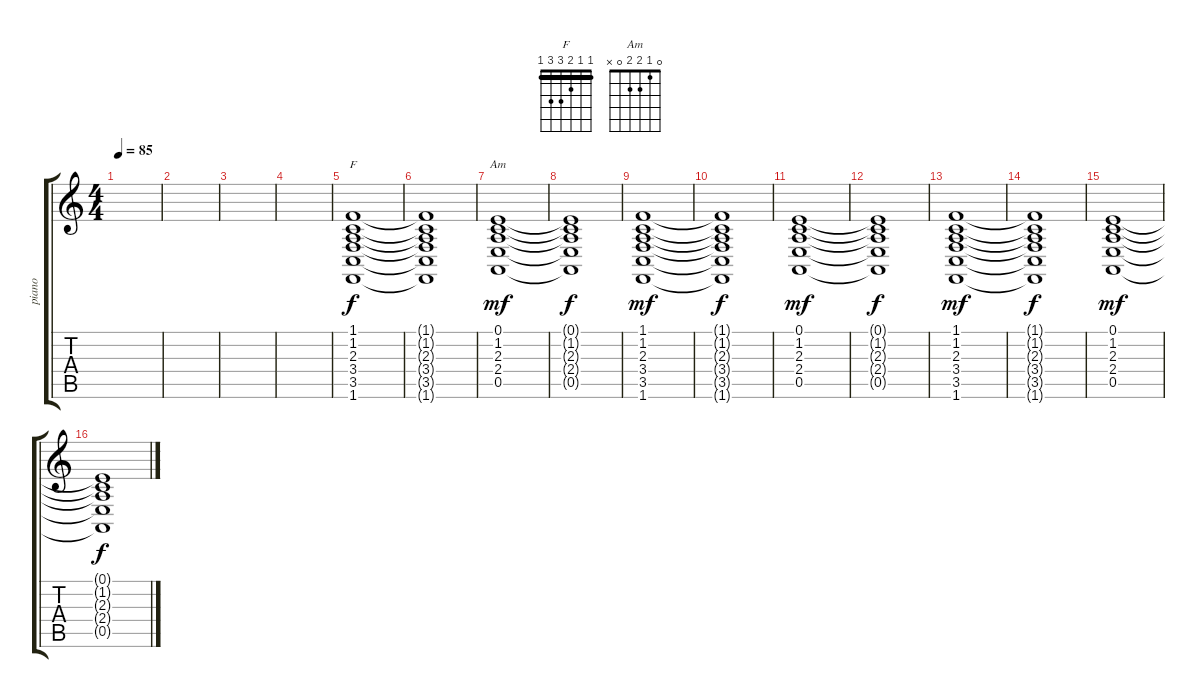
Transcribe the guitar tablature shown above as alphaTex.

\track ("piano" "piano") {instrument synthstrings1}
\staff {score tabs}
\tuning (E4 B3 G3 D3 A2 E2) {hide}
\chord ("F" 1 1 2 3 3 1) {barre 1}
\chord ("Am" 0 1 2 2 0 x)
\ts (4 4)
\tempo 85
\clef g2
\ks c
|
|
|
|
(1.1 1.2 2.3 3.4 3.5 1.6).1{ch "F"} |
(1.1{t} 1.2{t} 2.3{t} 3.4{t} 3.5{t} 1.6{t}).1{dy f} |
(0.1 1.2 2.3 2.4 0.5).1{ch "Am" dy mf} |
(0.1{t} 1.2{t} 2.3{t} 2.4{t} 0.5{t}).1{dy f} |
(1.1 1.2 2.3 3.4 3.5 1.6).1{dy mf} |
(1.1{t} 1.2{t} 2.3{t} 3.4{t} 3.5{t} 1.6{t}).1{dy f} |
(0.1 1.2 2.3 2.4 0.5).1{dy mf} |
(0.1{t} 1.2{t} 2.3{t} 2.4{t} 0.5{t}).1{dy f} |
(1.1 1.2 2.3 3.4 3.5 1.6).1{dy mf} |
(1.1{t} 1.2{t} 2.3{t} 3.4{t} 3.5{t} 1.6{t}).1{dy f} |
(0.1 1.2 2.3 2.4 0.5).1{dy mf} |
(0.1{t} 1.2{t} 2.3{t} 2.4{t} 0.5{t}).1{dy f}
